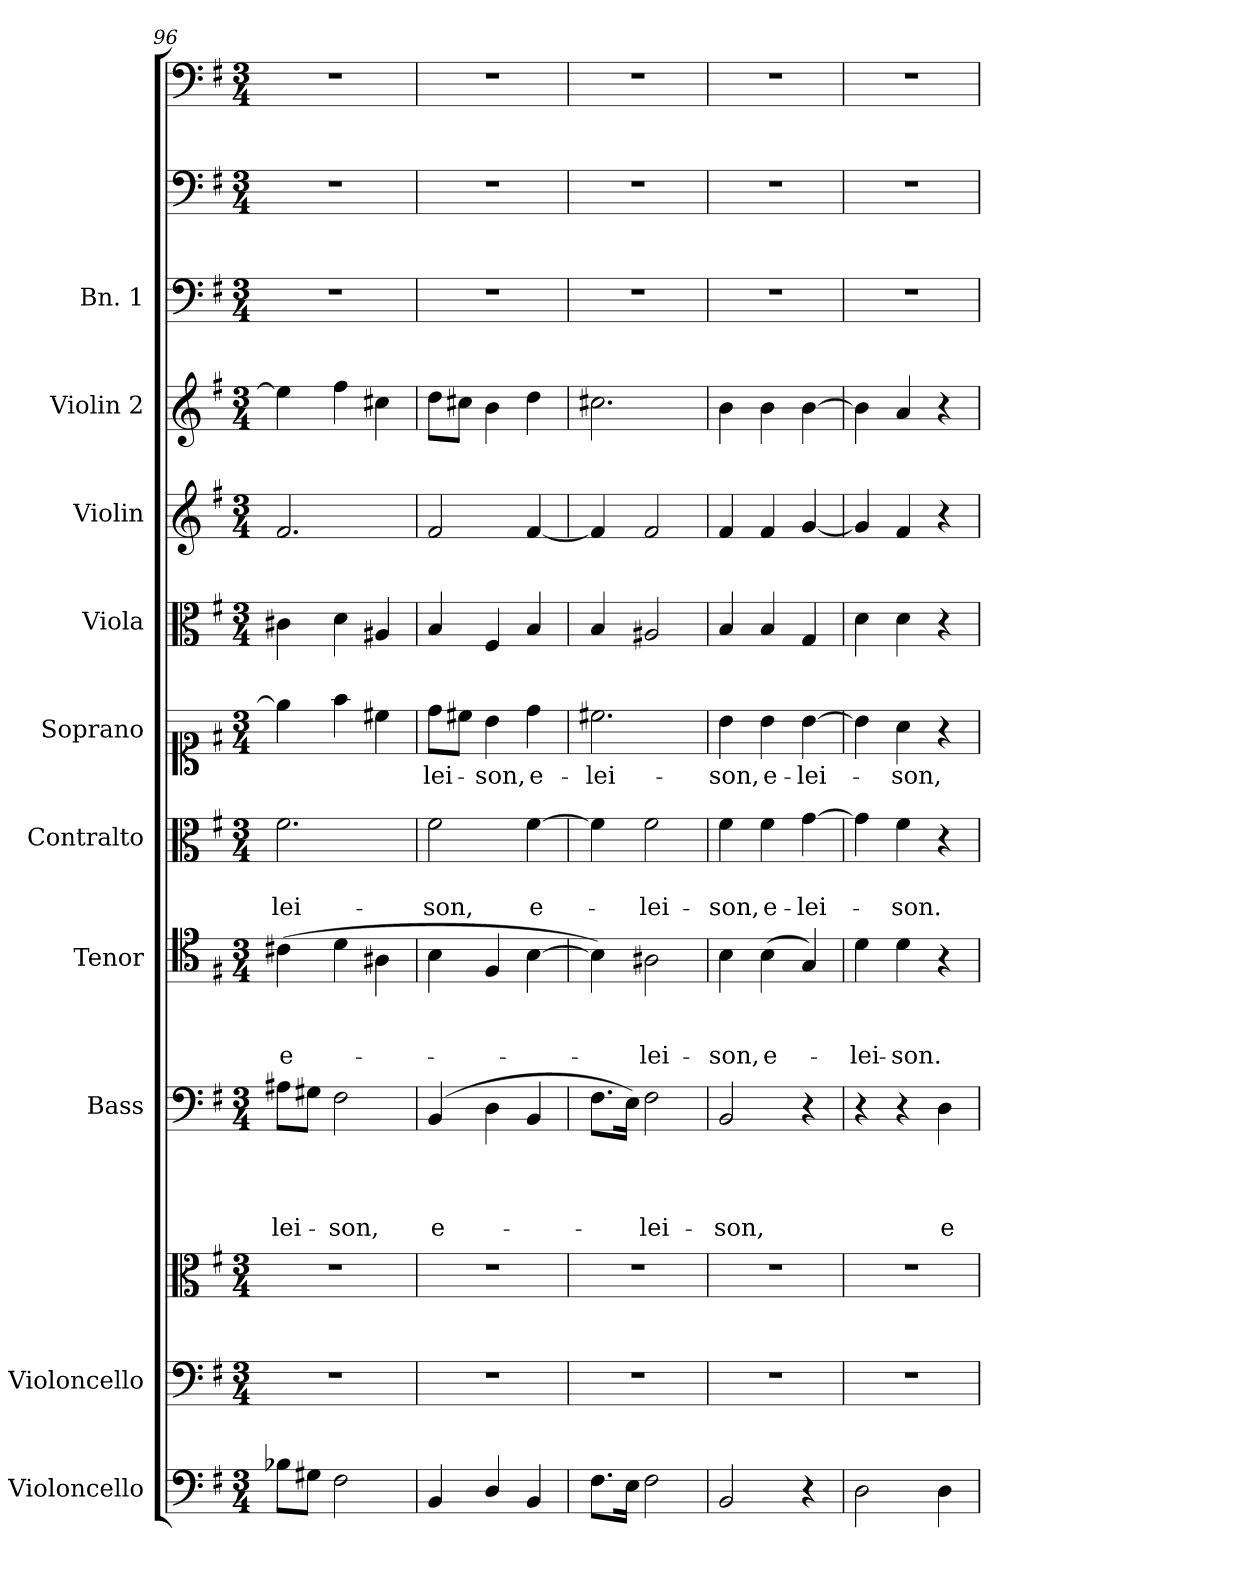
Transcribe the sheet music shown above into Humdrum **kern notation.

**kern	**kern	**kern	**kern	**text	**text	**text	**text	**kern	**text	**text	**text	**kern	**text	**text	**kern	**text	**kern	**kern	**kern	**kern	**kern	**kern
*part13	*part12	*part11	*part10	*part10	*part10	*part10	*part10	*part9	*part9	*part9	*part9	*part8	*part8	*part8	*part7	*part7	*part6	*part5	*part4	*part3	*part2	*part1
*staff13	*staff12	*staff11	*staff10	*staff10	*staff10	*staff10	*staff10	*staff9	*staff9	*staff9	*staff9	*staff8	*staff8	*staff8	*staff7	*staff7	*staff6	*staff5	*staff4	*staff3	*staff2	*staff1
*I"Violoncello	*I"Violoncello	*	*I"Bass	*	*	*	*	*I"Tenor	*	*	*	*I"Contralto	*	*	*I"Soprano	*	*I"Viola	*I"Violin	*I"Violin 2	*I"Bn. 1	*	*
*I'Cello.	*I'Cello.	*	*I'Bs.	*	*	*	*	*I'Ten.	*	*	*	*I'Alto	*	*	*I'Sop.	*	*I'Vla.	*I'Vln.	*I'Vln. 2	*I'Bn. 1	*	*
*clefF4	*clefF4	*clefC3	*clefF4	*	*	*	*	*clefC4	*	*	*	*clefC3	*	*	*clefC1	*	*clefC3	*clefG2	*clefG2	*clefF4	*clefF4	*clefF4
*	*	*	*	*	*	*	*	*ITrd7c12	*	*	*	*	*	*	*	*	*	*	*	*	*	*
*k[f#]	*k[f#]	*k[f#]	*k[f#]	*	*	*	*	*k[f#]	*	*	*	*k[f#]	*	*	*k[f#]	*	*k[f#]	*k[f#]	*k[f#]	*k[f#]	*k[f#]	*k[f#]
*G:	*G:	*G:	*G:	*	*	*	*	*G:	*	*	*	*G:	*	*	*G:	*	*G:	*G:	*G:	*G:	*G:	*G:
*M3/4	*M3/4	*M3/4	*M3/4	*	*	*	*	*M3/4	*	*	*	*M3/4	*	*	*M3/4	*	*M3/4	*M3/4	*M3/4	*M3/4	*M3/4	*M3/4
=96	=96	=96	=96	=96	=96	=96	=96	=96	=96	=96	=96	=96	=96	=96	=96	=96	=96	=96	=96	=96	=96	=96
!	!LO:N:vis=1	!	!	!	!	!	!LO:LY:b	!	!	!	!LO:LY:b	!	!	!LO:LY:b	!	!	!	!	!	!	!	!
8B-X\L	2.r	2.r	8A#X\L	.	.	.	-lei-	(>4C#X\	.	.	e-	2.f#\	.	-lei-	4ee\]	.	4c#X\	2.f#/	4ee\]	2.r	2.r	2.r
8G#X\J	.	.	8G#X\J	.	.	.	.	.	.	.	.	.	.	.	.	.	.	.	.	.	.	.
!	!	!	!	!	!	!	!LO:LY:b	!	!	!	!	!	!	!	!	!	!	!	!	!	!	!
2F#\	.	.	2F#\	.	.	.	-son,	4D\	.	.	.	.	.	.	4ff#\	.	4d\	.	4ff#\	.	.	.
.	.	.	.	.	.	.	.	4AA#X\	.	.	.	.	.	.	4cc#X\	.	4A#X/	.	4cc#X\	.	.	.
=97	=97	=97	=97	=97	=97	=97	=97	=97	=97	=97	=97	=97	=97	=97	=97	=97	=97	=97	=97	=97	=97	=97
!	!LO:N:vis=1	!	!	!	!	!	!LO:LY:b	!	!	!	!	!	!	!LO:LY:b	!	!LO:LY:b	!	!	!	!	!	!
4BB/	2.r	2.r	(>4BB/	.	.	.	e-	4BB\	.	.	.	2f#\	.	-son,	8dd\L	-lei-	4B/	2f#/	8dd\L	2.r	2.r	2.r
.	.	.	.	.	.	.	.	.	.	.	.	.	.	.	8cc#X\J	.	.	.	8cc#X\J	.	.	.
!	!	!	!	!	!	!	!	!	!	!	!	!	!	!	!	!LO:LY:b	!	!	!	!	!	!
4D/	.	.	4D\	.	.	.	.	4FF#/	.	.	.	.	.	.	4b\	-son,	4F#/	.	4b\	.	.	.
!	!	!	!	!	!	!	!	!	!	!	!	!	!	!LO:LY:b	!	!LO:LY:b	!	!	!	!	!	!
4BB/	.	.	4BB/	.	.	.	.	[>4BB\	.	.	.	[>4f#\	.	e-	4dd\	e-	4B/	[<4f#/	4dd\	.	.	.
=98	=98	=98	=98	=98	=98	=98	=98	=98	=98	=98	=98	=98	=98	=98	=98	=98	=98	=98	=98	=98	=98	=98
!	!LO:N:vis=1	!	!	!	!	!	!	!	!	!	!	!	!	!	!	!LO:LY:b	!	!	!	!	!	!
8.F#\L	2.r	2.r	8.F#\L	.	.	.	.	4BB\])	.	.	.	4f#\]	.	.	2.cc#X\	-lei-	4B/	4f#/]	2.cc#X\	2.r	2.r	2.r
16E\Jk	.	.	16E\Jk)	.	.	.	.	.	.	.	.	.	.	.	.	.	.	.	.	.	.	.
!	!	!	!	!	!	!	!LO:LY:b	!	!	!	!LO:LY:b	!	!	!LO:LY:b	!	!	!	!	!	!	!	!
2F#\	.	.	2F#\	.	.	.	-lei-	2AA#X\	.	.	-lei-	2f#\	.	-lei-	.	.	2A#X/	2f#/	.	.	.	.
=99	=99	=99	=99	=99	=99	=99	=99	=99	=99	=99	=99	=99	=99	=99	=99	=99	=99	=99	=99	=99	=99	=99
!	!LO:N:vis=1	!	!	!	!	!	!LO:LY:b	!	!	!	!LO:LY:b	!	!	!LO:LY:b	!	!LO:LY:b	!	!	!	!	!	!
2BB/	2.r	2.r	2BB/	.	.	.	-son,	4BB\	.	.	-son,	4f#\	.	-son,	4b\	-son,	4B/	4f#/	4b\	2.r	2.r	2.r
!	!	!	!	!	!	!	!	!	!	!	!LO:LY:b	!	!	!LO:LY:b	!	!LO:LY:b	!	!	!	!	!	!
.	.	.	.	.	.	.	.	(>4BB\	.	.	e-	4f#\	.	e-	4b\	e-	4B/	4f#/	4b\	.	.	.
!	!	!	!	!	!	!	!	!	!	!	!	!	!	!LO:LY:b	!	!LO:LY:b	!	!	!	!	!	!
4r	.	.	4r	.	.	.	.	4GG/)	.	.	.	[>4g\	.	-lei-	[>4b\	-lei-	4G/	[<4g/	[<4b\	.	.	.
=100	=100	=100	=100	=100	=100	=100	=100	=100	=100	=100	=100	=100	=100	=100	=100	=100	=100	=100	=100	=100	=100	=100
!	!LO:N:vis=1	!	!	!	!	!	!	!	!	!	!LO:LY:b	!	!	!	!	!	!	!	!	!	!	!
2D\	2.r	2.r	4r	.	.	.	.	4D\	.	.	-lei-	4g\]	.	.	4b\]	.	4d\	4g/]	4b\]	2.r	2.r	2.r
!	!	!	!	!	!	!	!	!	!	!	!LO:LY:b	!	!	!LO:LY:b	!	!LO:LY:b	!	!	!	!	!	!
.	.	.	4r	.	.	.	.	4D\	.	.	-son.	4f#\	.	-son.	4a\	-son,	4d\	4f#/	4a/	.	.	.
!	!	!	!	!	!	!	!LO:LY:b	!	!	!	!	!	!	!	!	!	!	!	!	!	!	!
4D\	.	.	4D\	.	.	.	e-	4r	.	.	.	4r	.	.	4r	.	4r	4r	4r	.	.	.
=	=	=	=	=	=	=	=	=	=	=	=	=	=	=	=	=	=	=	=	=	=	=
*-	*-	*-	*-	*-	*-	*-	*-	*-	*-	*-	*-	*-	*-	*-	*-	*-	*-	*-	*-	*-	*-	*-
